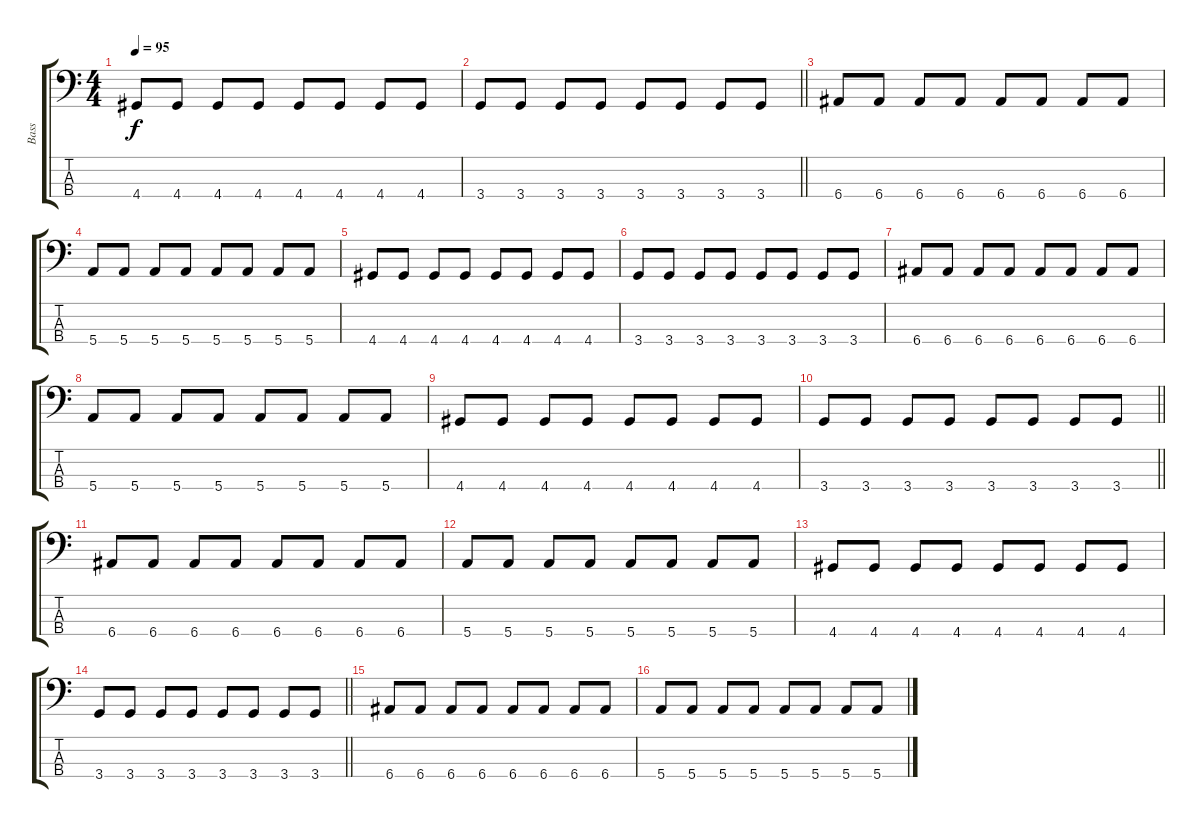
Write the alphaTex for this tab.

\track ("Bass" "Bass") {instrument electricbassfinger}
\staff {score tabs}
\tuning (G2 D2 A1 E1) {hide}
\ts (4 4)
\tempo 95
\clef f4
\ks c
4.4.8{dy f} 4.4.8 4.4.8 4.4.8 4.4.8 4.4.8 4.4.8 4.4.8 |
\barLineRight lightlight
3.4.8 3.4.8 3.4.8 3.4.8 3.4.8 3.4.8 3.4.8 3.4.8 |
6.4.8 6.4.8 6.4.8 6.4.8 6.4.8 6.4.8 6.4.8 6.4.8 |
5.4.8 5.4.8 5.4.8 5.4.8 5.4.8 5.4.8 5.4.8 5.4.8 |
4.4.8 4.4.8 4.4.8 4.4.8 4.4.8 4.4.8 4.4.8 4.4.8 |
3.4.8 3.4.8 3.4.8 3.4.8 3.4.8 3.4.8 3.4.8 3.4.8 |
6.4.8 6.4.8 6.4.8 6.4.8 6.4.8 6.4.8 6.4.8 6.4.8 |
5.4.8 5.4.8 5.4.8 5.4.8 5.4.8 5.4.8 5.4.8 5.4.8 |
4.4.8 4.4.8 4.4.8 4.4.8 4.4.8 4.4.8 4.4.8 4.4.8 |
\barLineRight lightlight
3.4.8 3.4.8 3.4.8 3.4.8 3.4.8 3.4.8 3.4.8 3.4.8 |
6.4.8 6.4.8 6.4.8 6.4.8 6.4.8 6.4.8 6.4.8 6.4.8 |
5.4.8 5.4.8 5.4.8 5.4.8 5.4.8 5.4.8 5.4.8 5.4.8 |
4.4.8 4.4.8 4.4.8 4.4.8 4.4.8 4.4.8 4.4.8 4.4.8 |
\barLineRight lightlight
3.4.8 3.4.8 3.4.8 3.4.8 3.4.8 3.4.8 3.4.8 3.4.8 |
6.4.8 6.4.8 6.4.8 6.4.8 6.4.8 6.4.8 6.4.8 6.4.8 |
5.4.8 5.4.8 5.4.8 5.4.8 5.4.8 5.4.8 5.4.8 5.4.8
